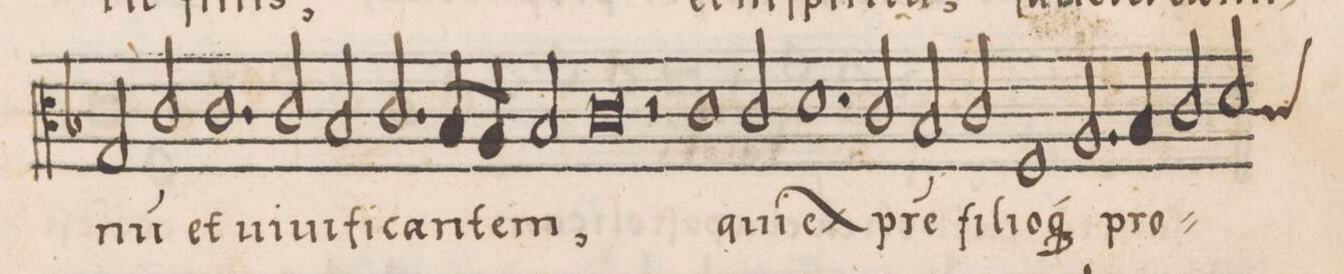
**kern	**text
*I"ALTVS	*
*clefC3	*
*k[b-]	*
*met(C|)	*
*M2/1	*
2G/	-nu(m)
2c/	et
1.c	ui-
=198-	=198-
2c/	-ui-
2B-/	-fi-
2.c/	-can-
=199-	=199-
8B-/L	-tem,
8A/J	.
2B-/	.
0c	.
=200-	=200-
2r	.
1c\	qui
=201-	=201-
2c/	ex
1.d	p(a-
=202-	=202-
2c/	-t)re
2B-/	fi-
2c/	-li-
=203-	=203-
1F	o-
2.A/	-q(ue)
4B-/	pro-
=204-	=204-
2c/	.
*custos:c	*
2d/	.
*-	*-
